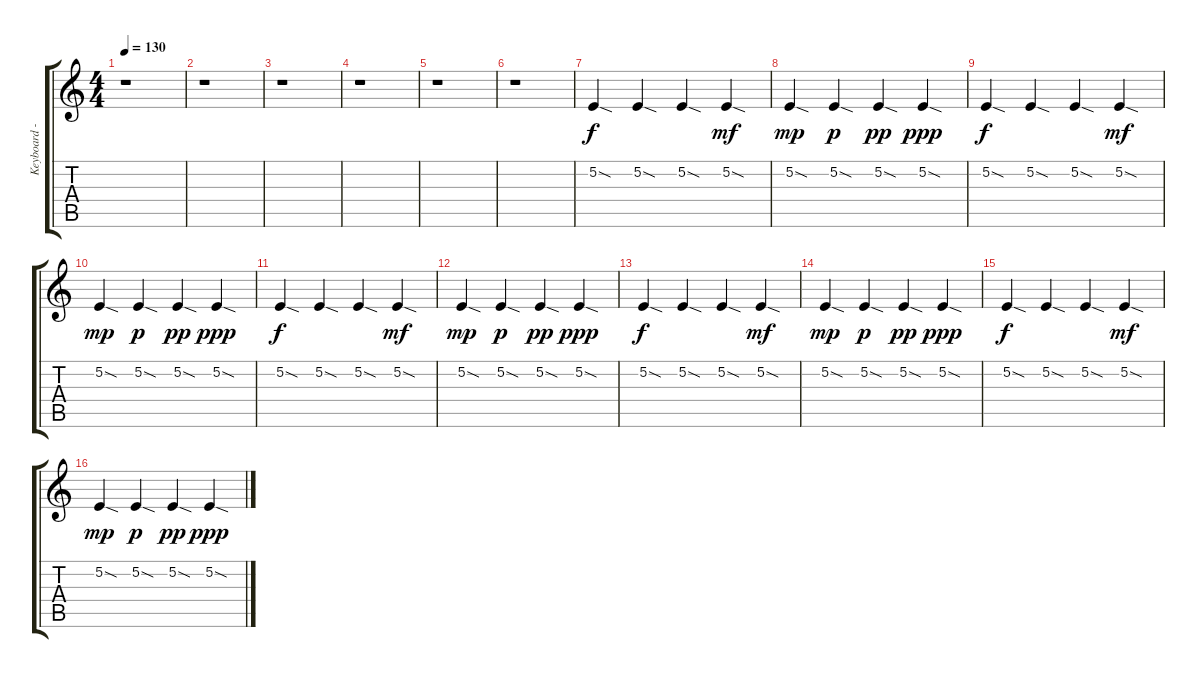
\track ("Keyboard - Christian 'Flake' Lorenz" "Keyboard -") {instrument lead8bassandlead}
\staff {score tabs}
\tuning (E4 B3 G3 D3 A2 E2) {hide}
\ts (4 4)
\tempo 130
\clef g2
\ks c
r.1{dy f} |
r.1 |
r.1 |
r.1 |
r.1 |
r.1 |
5.2{sod}.4 5.2{sod}.4 5.2{sod}.4 5.2{sod}.4{dy mf} |
5.2{sod}.4{dy mp} 5.2{sod}.4{dy p} 5.2{sod}.4{dy pp} 5.2{sod}.4{dy ppp} |
5.2{sod}.4{dy f} 5.2{sod}.4 5.2{sod}.4 5.2{sod}.4{dy mf} |
5.2{sod}.4{dy mp} 5.2{sod}.4{dy p} 5.2{sod}.4{dy pp} 5.2{sod}.4{dy ppp} |
5.2{sod}.4{dy f} 5.2{sod}.4 5.2{sod}.4 5.2{sod}.4{dy mf} |
5.2{sod}.4{dy mp} 5.2{sod}.4{dy p} 5.2{sod}.4{dy pp} 5.2{sod}.4{dy ppp} |
5.2{sod}.4{dy f} 5.2{sod}.4 5.2{sod}.4 5.2{sod}.4{dy mf} |
5.2{sod}.4{dy mp} 5.2{sod}.4{dy p} 5.2{sod}.4{dy pp} 5.2{sod}.4{dy ppp} |
5.2{sod}.4{dy f} 5.2{sod}.4 5.2{sod}.4 5.2{sod}.4{dy mf} |
5.2{sod}.4{dy mp} 5.2{sod}.4{dy p} 5.2{sod}.4{dy pp} 5.2{sod}.4{dy ppp}
